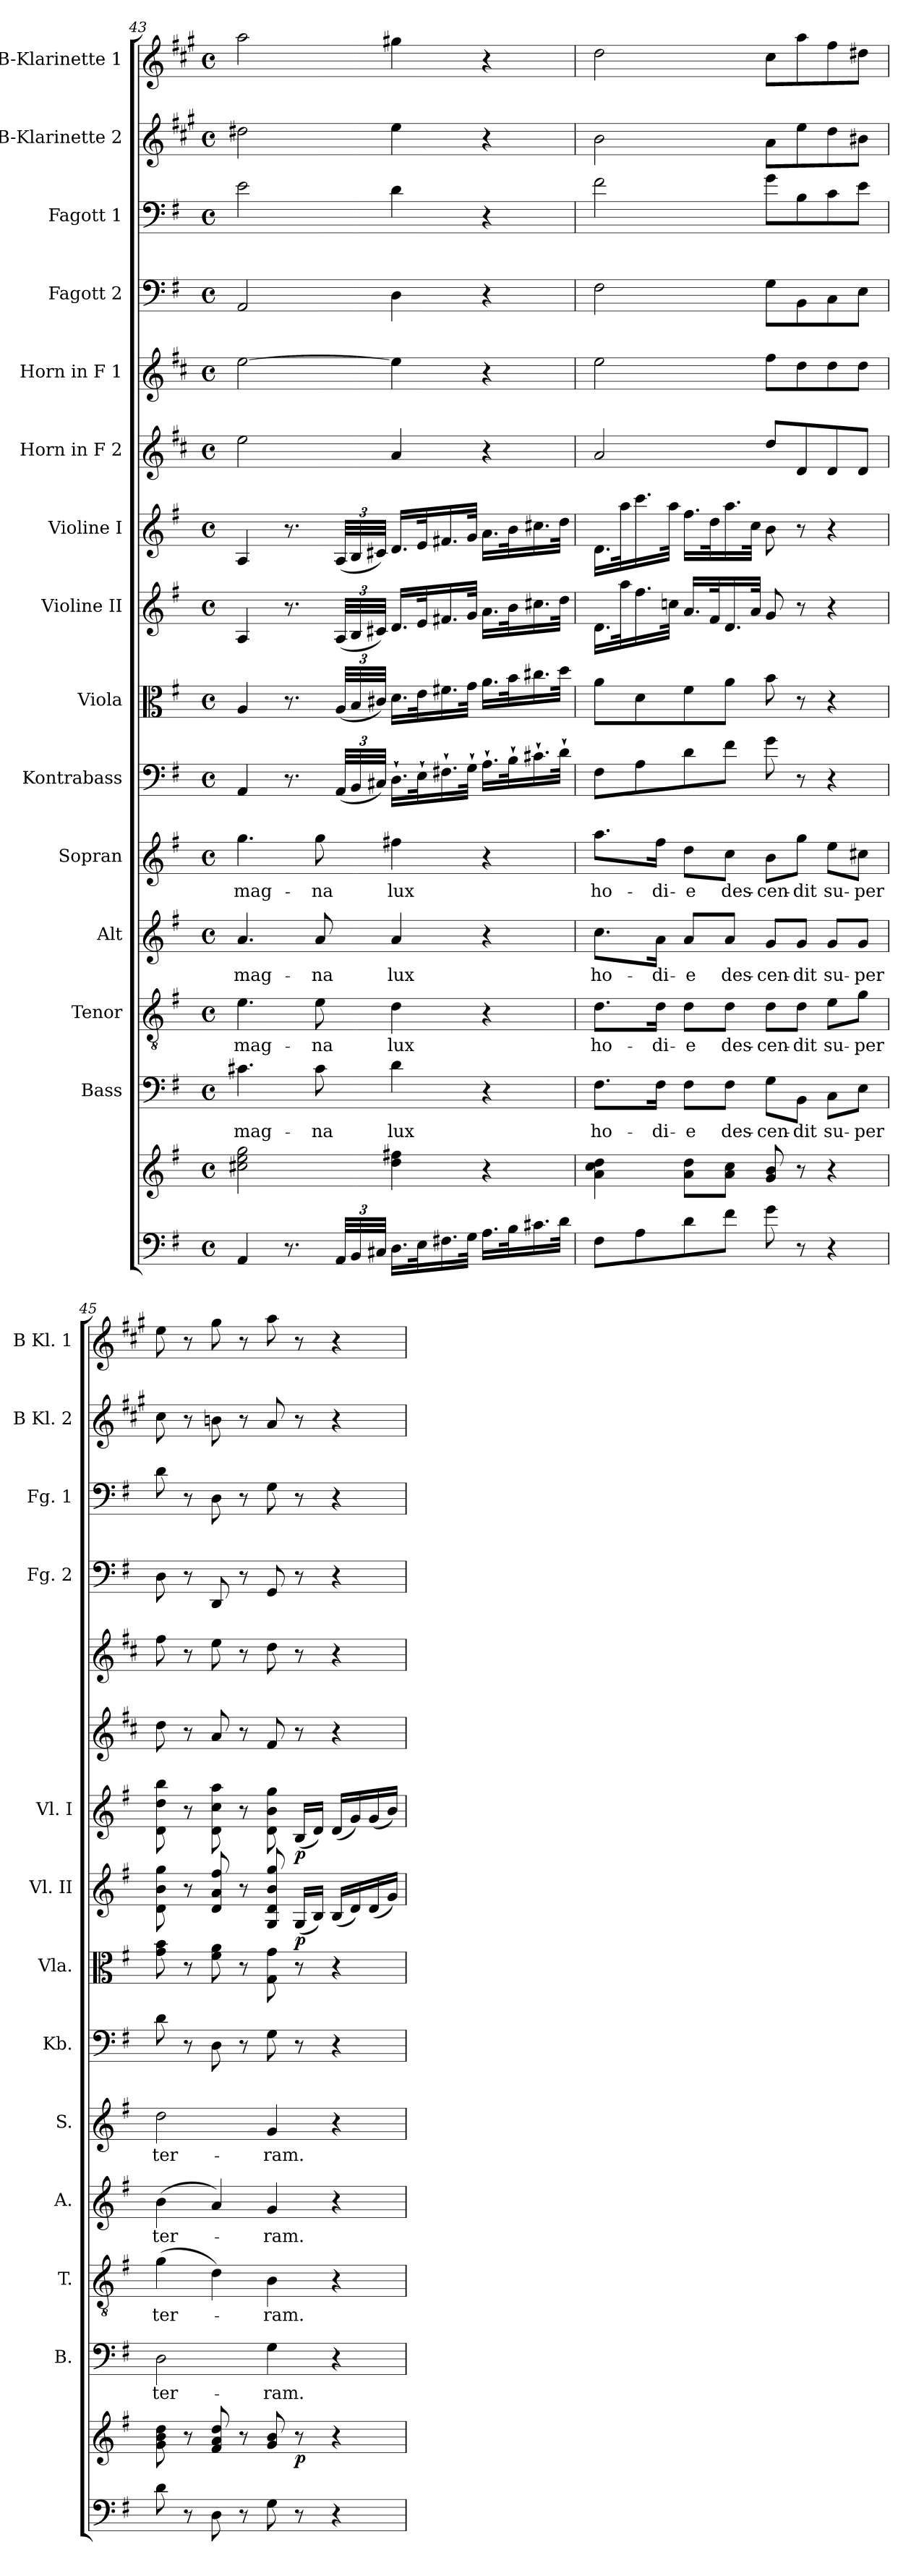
**kern	**kern	**dynam	**kern	**text	**kern	**text	**kern	**text	**kern	**text	**kern	**kern	**kern	**dynam	**kern	**dynam	**kern	**kern	**kern	**kern	**kern	**kern
*part15	*part15	*part15	*part14	*part14	*part13	*part13	*part12	*part12	*part11	*part11	*part10	*part9	*part8	*part8	*part7	*part7	*part6	*part5	*part4	*part3	*part2	*part1
*staff16	*staff15	*staff15/16	*staff14	*staff14	*staff13	*staff13	*staff12	*staff12	*staff11	*staff11	*staff10	*staff9	*staff8	*staff8	*staff7	*staff7	*staff6	*staff5	*staff4	*staff3	*staff2	*staff1
*	*	*	*I"Bass	*	*I"Tenor	*	*I"Alt	*	*I"Sopran	*	*I"Kontrabass	*I"Viola	*I"Violine II	*	*I"Violine I	*	*I"Horn in F 2	*I"Horn in F 1	*I"Fagott 2	*I"Fagott 1	*I"B-Klarinette 2	*I"B-Klarinette 1
*	*	*	*I'B.	*	*I'T.	*	*I'A.	*	*I'S.	*	*I'Kb.	*I'Vla.	*I'Vl. II	*	*I'Vl. I	*	*	*	*I'Fg. 2	*I'Fg. 1	*I'B Kl. 2	*I'B Kl. 1
!!LO:PB:g=z
*clefF4	*clefG2	*	*clefF4	*	*clefGv2	*	*clefG2	*	*clefG2	*	*clefF4	*clefC3	*clefG2	*	*clefG2	*	*clefG2	*clefG2	*clefF4	*clefF4	*clefG2	*clefG2
*	*	*	*	*	*	*	*	*	*	*	*ITrd7c12	*	*	*	*	*	*ITrd4c7	*ITrd4c7	*	*	*ITrd1c2	*ITrd1c2
*k[f#]	*k[f#]	*	*k[f#]	*	*k[f#]	*	*k[f#]	*	*k[f#]	*	*k[f#]	*k[f#]	*k[f#]	*	*k[f#]	*	*k[f#]	*k[f#]	*k[f#]	*k[f#]	*k[f#]	*k[f#]
*G:	*G:	*	*G:	*	*G:	*	*G:	*	*G:	*	*G:	*G:	*G:	*	*G:	*	*G:	*G:	*G:	*G:	*G:	*G:
*M4/4	*M4/4	*	*M4/4	*	*M4/4	*	*M4/4	*	*M4/4	*	*M4/4	*M4/4	*M4/4	*	*M4/4	*	*M4/4	*M4/4	*M4/4	*M4/4	*M4/4	*M4/4
*met(c)	*met(c)	*	*met(c)	*	*met(c)	*	*met(c)	*	*met(c)	*	*met(c)	*met(c)	*met(c)	*	*met(c)	*	*met(c)	*met(c)	*met(c)	*met(c)	*met(c)	*met(c)
=43	=43	=43	=43	=43	=43	=43	=43	=43	=43	=43	=43	=43	=43	=43	=43	=43	=43	=43	=43	=43	=43	=43
!	!	!	!	!LO:LY:b	!	!LO:LY:b	!	!LO:LY:b	!	!LO:LY:b	!	!	!	!	!	!	!	!	!	!	!	!
4AA/	2cc#X\ 2ee\ 2gg\	.	4.c#X\	mag-	4.e\	mag-	4.a/	mag-	4.gg\	mag-	4AAA/	4A/	4A/	.	4A/	.	2a\	[2a\	2AA/	2e\	2cc#X\	2gg\
8.r	.	.	.	.	.	.	.	.	.	.	8.r	8.r	8.r	.	8.r	.	.	.	.	.	.	.
!	!	!	!	!LO:LY:b	!	!LO:LY:b	!	!LO:LY:b	!	!LO:LY:b	!	!	!	!	!	!	!	!	!	!	!	!
.	.	.	8c#\	-na	8e\	-na	8a/	-na	8gg\	-na	.	.	.	.	.	.	.	.	.	.	.	.
*Xbrackettup	*	*	*	*	*	*	*	*	*	*	*Xbrackettup	*Xbrackettup	*Xbrackettup	*	*Xbrackettup	*	*	*	*	*	*	*
48AA/LLL	.	.	.	.	.	.	.	.	.	.	(<48AAA/LLL	(<48A/LLL	(<48A/LLL	.	(<48A/LLL	.	.	.	.	.	.	.
48BB/	.	.	.	.	.	.	.	.	.	.	48BBB/	48B/	48B/	.	48B/	.	.	.	.	.	.	.
48C#X/JJJ	.	.	.	.	.	.	.	.	.	.	48CC#X/JJJ)	48c#X/JJJ)	48c#X/JJJ)	.	48c#X/JJJ)	.	.	.	.	.	.	.
!	!	!	!	!LO:LY:b	!	!LO:LY:b	!	!LO:LY:b	!	!LO:LY:b	!	!	!	!	!	!	!	!	!	!	!	!
16.D\LL	4dd\ 4ff#X\	.	4d\	lux	4d\	lux	4a/	lux	4ff#X\	lux	16.DD`>\LL	16.d\LL	16.d/LL	.	16.d/LL	.	4d/	4a\]	4D\	4d\	4dd\	4ff#X\
32E\k	.	.	.	.	.	.	.	.	.	.	32EE`>\k	32e\k	32e/k	.	32e/k	.	.	.	.	.	.	.
16.F#X\	.	.	.	.	.	.	.	.	.	.	16.FF#X`>\	16.f#X\	16.f#X/	.	16.f#X/	.	.	.	.	.	.	.
32G\JJk	.	.	.	.	.	.	.	.	.	.	32GG`>\JJk	32g\JJk	32g/JJk	.	32g/JJk	.	.	.	.	.	.	.
16.A\LL	4r	.	4r	.	4r	.	4r	.	4r	.	16.AA`>\LL	16.a\LL	16.a\LL	.	16.a\LL	.	4r	4r	4r	4r	4r	4r
32B\k	.	.	.	.	.	.	.	.	.	.	32BB`>\k	32b\k	32b\k	.	32b\k	.	.	.	.	.	.	.
16.c#X\	.	.	.	.	.	.	.	.	.	.	16.C#X`>\	16.cc#X\	16.cc#X\	.	16.cc#X\	.	.	.	.	.	.	.
32d\JJk	.	.	.	.	.	.	.	.	.	.	32D`>\JJk	32dd\JJk	32dd\JJk	.	32dd\JJk	.	.	.	.	.	.	.
=44	=44	=44	=44	=44	=44	=44	=44	=44	=44	=44	=44	=44	=44	=44	=44	=44	=44	=44	=44	=44	=44	=44
!	!	!	!	!LO:LY:b	!	!LO:LY:b	!	!LO:LY:b	!	!LO:LY:b	!	!	!	!	!	!	!	!	!	!	!	!
8F#\L	4a\ 4cc\ 4dd\	.	8.F#\L	ho-	8.d\L	ho-	8.cc\L	ho-	8.aa\L	ho-	8FF#\L	8a\L	16.d\LL	.	16.d\LL	.	2d/	2a\	2F#\	2f#\	2a\	2cc\
.	.	.	.	.	.	.	.	.	.	.	.	.	32aa\k	.	32aa\k	.	.	.	.	.	.	.
8A\	.	.	.	.	.	.	.	.	.	.	8AA\	8d\	16.ff#\	.	16.ccc\	.	.	.	.	.	.	.
!	!	!	!	!LO:LY:b	!	!LO:LY:b	!	!LO:LY:b	!	!LO:LY:b	!	!	!	!	!	!	!	!	!	!	!	!
.	.	.	16F#\Jk	-di-	16d\Jk	-di-	16a\Jk	-di-	16ff#\Jk	-di-	.	.	.	.	.	.	.	.	.	.	.	.
.	.	.	.	.	.	.	.	.	.	.	.	.	32ccn\JJk	.	32aa\JJk	.	.	.	.	.	.	.
!	!	!	!	!LO:LY:b	!	!LO:LY:b	!	!LO:LY:b	!	!LO:LY:b	!	!	!	!	!	!	!	!	!	!	!	!
8d\	8a\ 8dd\L	.	8F#\L	-e	8d\L	-e	8a/L	-e	8dd\L	-e	8D\	8f#\	16.a/LL	.	16.ff#\LL	.	.	.	.	.	.	.
.	.	.	.	.	.	.	.	.	.	.	.	.	32f#/k	.	32dd\k	.	.	.	.	.	.	.
!	!	!	!	!LO:LY:b	!	!LO:LY:b	!	!LO:LY:b	!	!LO:LY:b	!	!	!	!	!	!	!	!	!	!	!	!
8f#\J	8a\ 8cc\J	.	8F#\J	des-	8d\J	des-	8a/J	des-	8cc\J	des-	8F#\J	8a\J	16.d/	.	16.aa\	.	.	.	.	.	.	.
.	.	.	.	.	.	.	.	.	.	.	.	.	32a/JJk	.	32cc\JJk	.	.	.	.	.	.	.
!	!	!	!	!LO:LY:b	!	!LO:LY:b	!	!LO:LY:b	!	!LO:LY:b	!	!	!	!	!	!	!	!	!	!	!	!
8g\	8g/ 8b/	.	8G\L	-cen-	8d\L	-cen-	8g/L	-cen-	8b\L	-cen-	8G\	8b\	8g/	.	8b\	.	8g/L	8b\L	8G\L	8g\L	8g\L	8b\L
!	!	!	!	!LO:LY:b	!	!LO:LY:b	!	!LO:LY:b	!	!LO:LY:b	!	!	!	!	!	!	!	!	!	!	!	!
8r	8r	.	8BB\J	-dit	8d\J	-dit	8g/J	-dit	8gg\J	-dit	8r	8r	8r	.	8r	.	8G/	8g\	8BB\	8B\	8dd\	8gg\
!	!	!	!	!LO:LY:b	!	!LO:LY:b	!	!LO:LY:b	!	!LO:LY:b	!	!	!	!	!	!	!	!	!	!	!	!
4r	4r	.	8C\L	su-	8e\L	su-	8g/L	su-	8ee\L	su-	4r	4r	4r	.	4r	.	8G/	8g\	8C\	8c\	8cc\	8ee\
!	!	!	!	!LO:LY:b	!	!LO:LY:b	!	!LO:LY:b	!	!LO:LY:b	!	!	!	!	!	!	!	!	!	!	!	!
.	.	.	8E\J	-per	8g\J	-per	8g/J	-per	8cc#X\J	-per	.	.	.	.	.	.	8G/J	8g\J	8E\J	8e\J	8a#X\J	8cc#X\J
=45	=45	=45	=45	=45	=45	=45	=45	=45	=45	=45	=45	=45	=45	=45	=45	=45	=45	=45	=45	=45	=45	=45
!	!	!	!	!LO:LY:b	!	!LO:LY:b	!	!LO:LY:b	!	!LO:LY:b	!	!	!	!	!	!	!	!	!	!	!	!
8d\	8g\ 8b\ 8dd\	.	2D\	ter-	(>4g\	ter-	(>4b\	ter-	2dd\	ter-	8D\	8g\ 8b\	8d\ 8b\ 8gg\	.	8d\ 8dd\ 8bb\	.	8g\	8b\	8D\	8d\	8b\	8dd\
8r	8r	.	.	.	.	.	.	.	.	.	8r	8r	8r	.	8r	.	8r	8r	8r	8r	8r	8r
8D\	8f#/ 8a/ 8dd/	.	.	.	4d\)	.	4a/)	.	.	.	8DD\	8f#\ 8a\	8d/ 8a/ 8ff#/	.	8d\ 8cc\ 8aa\	.	8d/	8a\	8DD/	8D\	8an\	8ff#\
8r	8r	.	.	.	.	.	.	.	.	.	8r	8r	8r	.	8r	.	8r	8r	8r	8r	8r	8r
!	!	!	!	!LO:LY:b	!	!LO:LY:b	!	!LO:LY:b	!	!LO:LY:b	!	!	!	!	!	!	!	!	!	!	!	!
8G\	8g/ 8b/	.	4G\	-ram.	4B\	-ram.	4g/	-ram.	4g/	-ram.	8GG\	8G\ 8g\	8G/ 8d/ 8b/ 8gg/	.	8d\ 8b\ 8gg\	.	8B/	8g\	8GG/	8G\	8g/	8gg\
!	!	!LO:DY:b	!	!	!	!	!	!	!	!	!	!	!	!LO:DY:b	!	!LO:DY:b	!	!	!	!	!	!
8r	8r	p	.	.	.	.	.	.	.	.	8r	8r	(<16G/LL	p	(<16B/LL	p	8r	8r	8r	8r	8r	8r
.	.	.	.	.	.	.	.	.	.	.	.	.	16B/JJ)	.	16d/JJ)	.	.	.	.	.	.	.
4r	4r	.	4r	.	4r	.	4r	.	4r	.	4r	4r	(<16B/LL	.	(<16d/LL	.	4r	4r	4r	4r	4r	4r
.	.	.	.	.	.	.	.	.	.	.	.	.	16d/)	.	16g/)	.	.	.	.	.	.	.
.	.	.	.	.	.	.	.	.	.	.	.	.	(<16d/	.	(<16g/	.	.	.	.	.	.	.
.	.	.	.	.	.	.	.	.	.	.	.	.	16g/JJ)	.	16b/JJ)	.	.	.	.	.	.	.
=	=	=	=	=	=	=	=	=	=	=	=	=	=	=	=	=	=	=	=	=	=	=
*-	*-	*-	*-	*-	*-	*-	*-	*-	*-	*-	*-	*-	*-	*-	*-	*-	*-	*-	*-	*-	*-	*-
